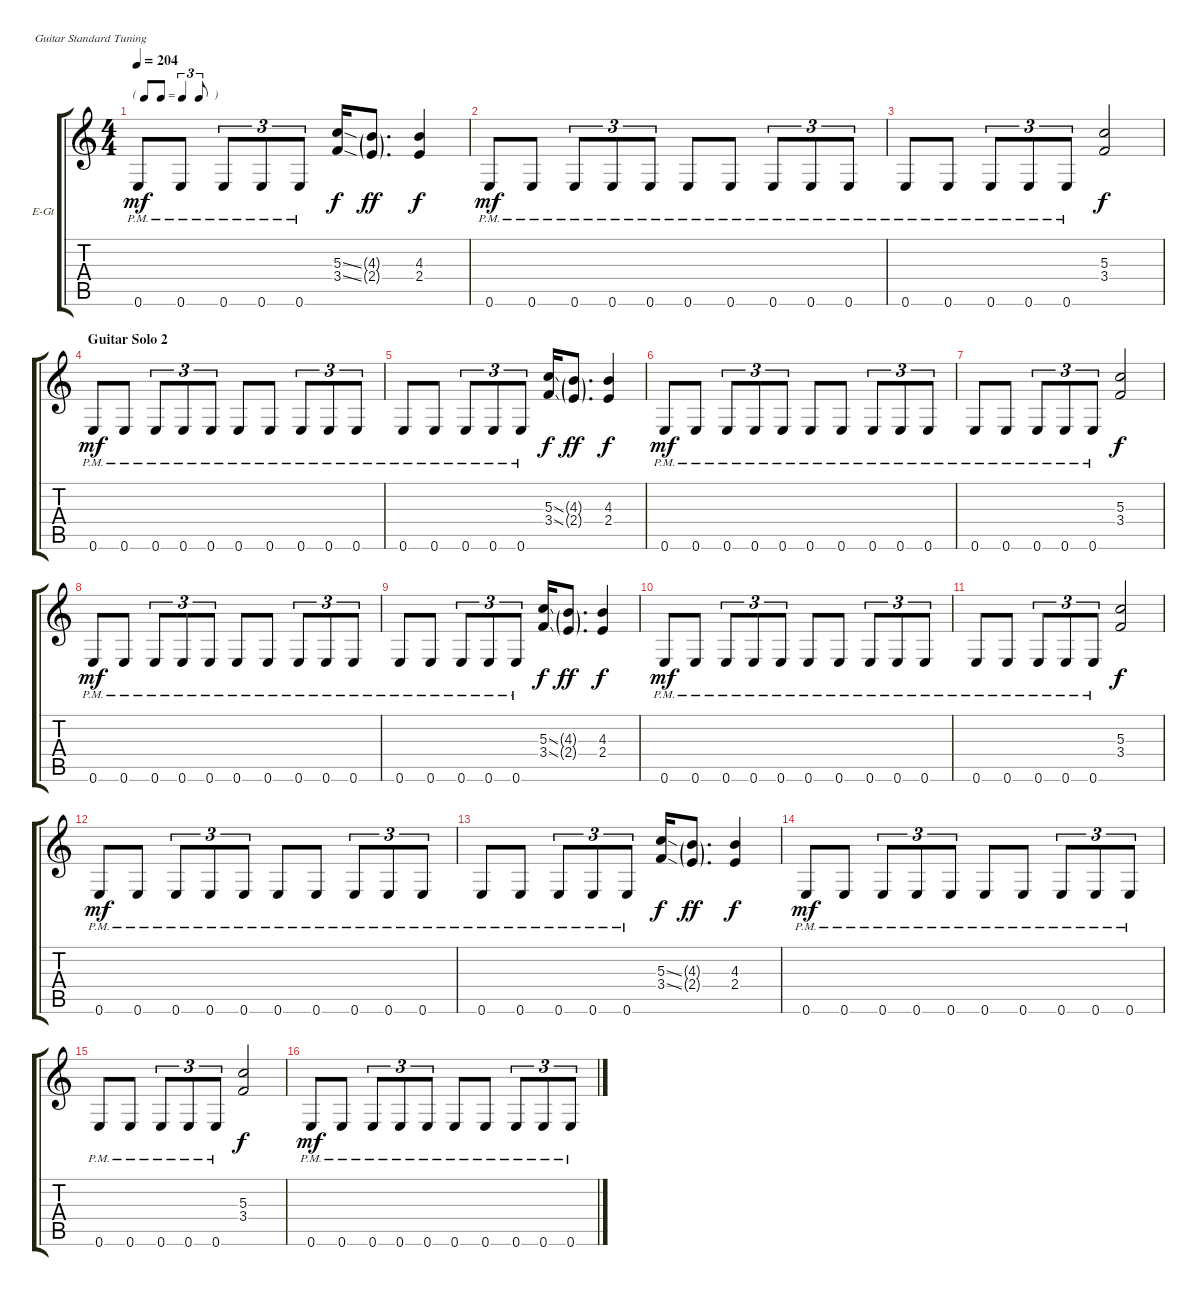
\bracketExtendMode groupsimilarinstruments
\firstSystemTrackNameOrientation horizontal
\otherSystemsTrackNameOrientation horizontal
\track ("Gtr II Lead" "E-Gt") {instrument overdrivenguitar}
\staff {score tabs}
\tuning (E4 B3 G3 D3 A2 E2)
\ts (4 4)
\tf triplet8th
\tempo 204
\clef g2
\ks c
0.6{pm}.8{dy mf} 0.6{pm}.8 0.6{pm}.8{tu (3 2)} 0.6{pm}.8{tu (3 2)} 0.6{pm}.8{tu (3 2)} (5.3{ss} 3.4{ss}).16{dy f} (4.3{g} 2.4{g}).8{d dy ff} (4.3 2.4).4{dy f} |
0.6{pm}.8{dy mf} 0.6{pm}.8 0.6{pm}.8{tu (3 2)} 0.6{pm}.8{tu (3 2)} 0.6{pm}.8{tu (3 2)} 0.6{pm}.8 0.6{pm}.8 0.6{pm}.8{tu (3 2)} 0.6{pm}.8{tu (3 2)} 0.6{pm}.8{tu (3 2)} |
0.6{pm}.8 0.6{pm}.8 0.6{pm}.8{tu (3 2)} 0.6{pm}.8{tu (3 2)} 0.6{pm}.8{tu (3 2)} (5.3 3.4).2{dy f} |
\section ("" "Guitar Solo 2")
0.6{pm}.8{dy mf} 0.6{pm}.8 0.6{pm}.8{tu (3 2)} 0.6{pm}.8{tu (3 2)} 0.6{pm}.8{tu (3 2)} 0.6{pm}.8 0.6{pm}.8 0.6{pm}.8{tu (3 2)} 0.6{pm}.8{tu (3 2)} 0.6{pm}.8{tu (3 2)} |
0.6{pm}.8 0.6{pm}.8 0.6{pm}.8{tu (3 2)} 0.6{pm}.8{tu (3 2)} 0.6{pm}.8{tu (3 2)} (5.3{ss} 3.4{ss}).16{dy f} (4.3{g} 2.4{g}).8{d dy ff} (4.3 2.4).4{dy f} |
0.6{pm}.8{dy mf} 0.6{pm}.8 0.6{pm}.8{tu (3 2)} 0.6{pm}.8{tu (3 2)} 0.6{pm}.8{tu (3 2)} 0.6{pm}.8 0.6{pm}.8 0.6{pm}.8{tu (3 2)} 0.6{pm}.8{tu (3 2)} 0.6{pm}.8{tu (3 2)} |
0.6{pm}.8 0.6{pm}.8 0.6{pm}.8{tu (3 2)} 0.6{pm}.8{tu (3 2)} 0.6{pm}.8{tu (3 2)} (5.3 3.4).2{dy f} |
0.6{pm}.8{dy mf} 0.6{pm}.8 0.6{pm}.8{tu (3 2)} 0.6{pm}.8{tu (3 2)} 0.6{pm}.8{tu (3 2)} 0.6{pm}.8 0.6{pm}.8 0.6{pm}.8{tu (3 2)} 0.6{pm}.8{tu (3 2)} 0.6{pm}.8{tu (3 2)} |
0.6{pm}.8 0.6{pm}.8 0.6{pm}.8{tu (3 2)} 0.6{pm}.8{tu (3 2)} 0.6{pm}.8{tu (3 2)} (5.3{ss} 3.4{ss}).16{dy f} (4.3{g} 2.4{g}).8{d dy ff} (4.3 2.4).4{dy f} |
0.6{pm}.8{dy mf} 0.6{pm}.8 0.6{pm}.8{tu (3 2)} 0.6{pm}.8{tu (3 2)} 0.6{pm}.8{tu (3 2)} 0.6{pm}.8 0.6{pm}.8 0.6{pm}.8{tu (3 2)} 0.6{pm}.8{tu (3 2)} 0.6{pm}.8{tu (3 2)} |
0.6{pm}.8 0.6{pm}.8 0.6{pm}.8{tu (3 2)} 0.6{pm}.8{tu (3 2)} 0.6{pm}.8{tu (3 2)} (5.3 3.4).2{dy f} |
0.6{pm}.8{dy mf} 0.6{pm}.8 0.6{pm}.8{tu (3 2)} 0.6{pm}.8{tu (3 2)} 0.6{pm}.8{tu (3 2)} 0.6{pm}.8 0.6{pm}.8 0.6{pm}.8{tu (3 2)} 0.6{pm}.8{tu (3 2)} 0.6{pm}.8{tu (3 2)} |
0.6{pm}.8 0.6{pm}.8 0.6{pm}.8{tu (3 2)} 0.6{pm}.8{tu (3 2)} 0.6{pm}.8{tu (3 2)} (5.3{ss} 3.4{ss}).16{dy f} (4.3{g} 2.4{g}).8{d dy ff} (4.3 2.4).4{dy f} |
0.6{pm}.8{dy mf} 0.6{pm}.8 0.6{pm}.8{tu (3 2)} 0.6{pm}.8{tu (3 2)} 0.6{pm}.8{tu (3 2)} 0.6{pm}.8 0.6{pm}.8 0.6{pm}.8{tu (3 2)} 0.6{pm}.8{tu (3 2)} 0.6{pm}.8{tu (3 2)} |
0.6{pm}.8 0.6{pm}.8 0.6{pm}.8{tu (3 2)} 0.6{pm}.8{tu (3 2)} 0.6{pm}.8{tu (3 2)} (5.3 3.4).2{dy f} |
0.6{pm}.8{dy mf} 0.6{pm}.8 0.6{pm}.8{tu (3 2)} 0.6{pm}.8{tu (3 2)} 0.6{pm}.8{tu (3 2)} 0.6{pm}.8 0.6{pm}.8 0.6{pm}.8{tu (3 2)} 0.6{pm}.8{tu (3 2)} 0.6{pm}.8{tu (3 2)}
